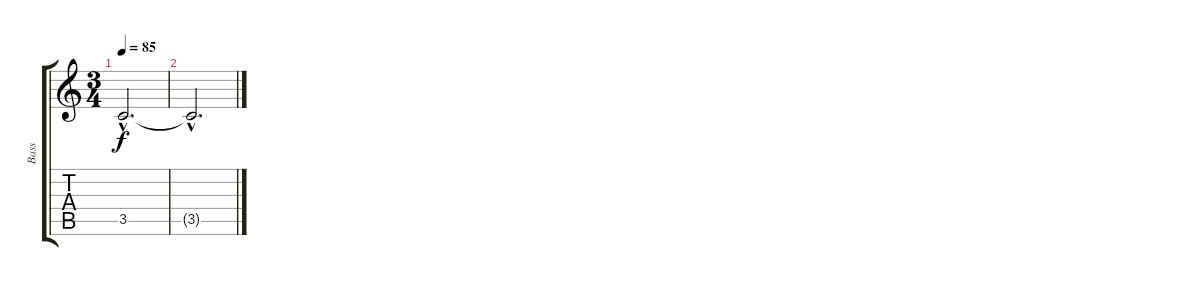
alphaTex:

\track ("Bass" "Bass") {instrument fretlessbass}
\staff {score tabs}
\tuning (E4 B3 G3 D3 A2 E2) {hide}
\ts (3 4)
\tempo 85
\clef g2
\ks c
3.5{hac t}.2{d dy f} |
3.5{hac t}.2{d}
